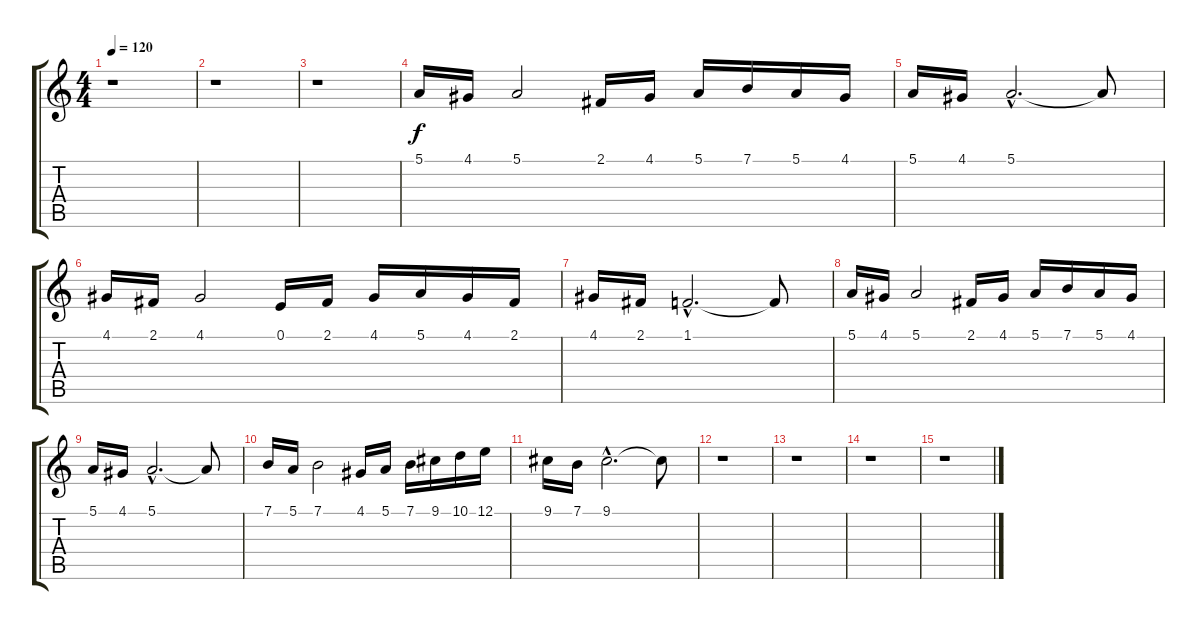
\track "" {instrument trombone}
\staff {score tabs}
\tuning (E4 B3 G3 D3 A2 E2) {hide}
\ts (4 4)
\tempo 120
\clef g2
\ks c
r.1{dy f} |
r.1 |
r.1 |
5.1.16 4.1.16 5.1.2 2.1.16 4.1.16 5.1.16 7.1.16 5.1.16 4.1.16 |
5.1.16 4.1.16 5.1{hac}.2{d} 5.1{t}.8 |
4.1.16 2.1.16 4.1.2 0.1.16 2.1.16 4.1.16 5.1.16 4.1.16 2.1.16 |
4.1.16 2.1.16 1.1{hac}.2{d} 1.1{t}.8 |
5.1.16 4.1.16 5.1.2 2.1.16 4.1.16 5.1.16 7.1.16 5.1.16 4.1.16 |
5.1.16 4.1.16 5.1{hac}.2{d} 5.1{t}.8 |
7.1.16 5.1.16 7.1.2 4.1.16 5.1.16 7.1.16 9.1.16 10.1.16 12.1.16 |
9.1.16 7.1.16 9.1{hac}.2{d} 9.1{t}.8 |
r.1 |
r.1 |
r.1 |
r.1
